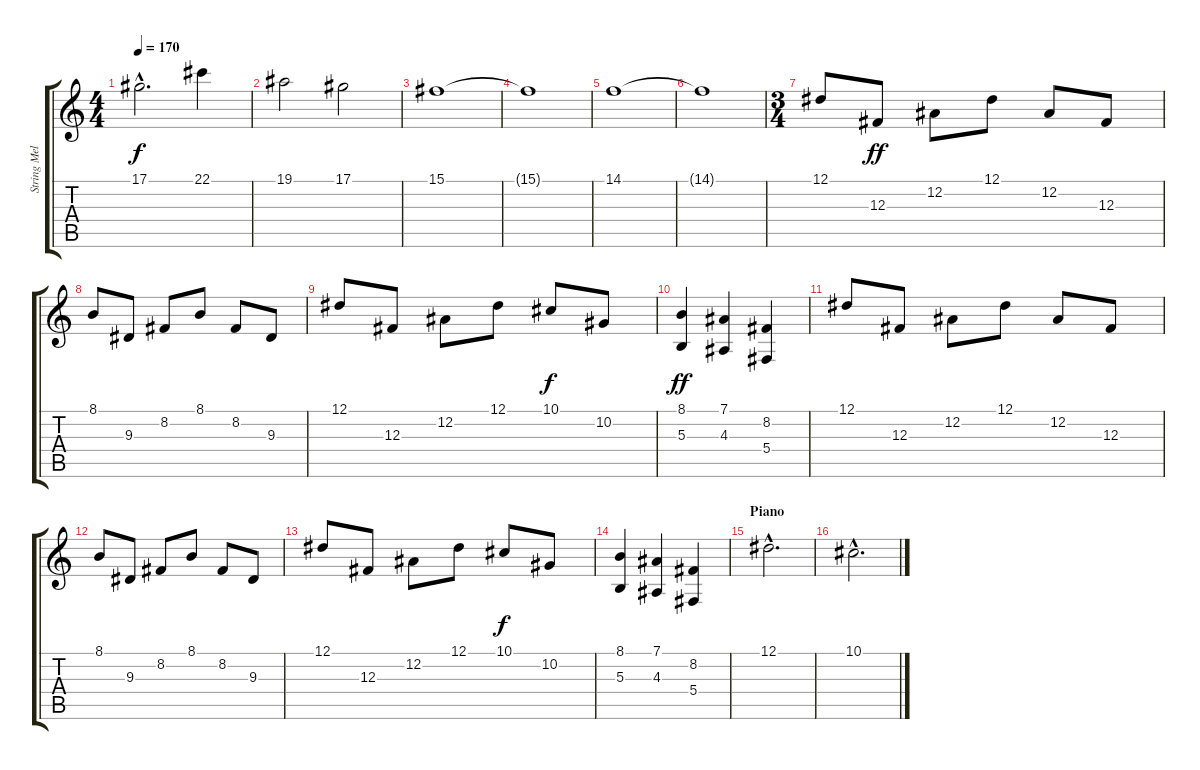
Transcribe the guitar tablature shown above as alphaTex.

\track ("String Melody" "String Mel") {instrument stringensemble1}
\staff {score tabs}
\tuning (Eb4 Bb3 Gb3 Db3 Ab2 Eb2) {hide}
\ts (4 4)
\tempo 170
\clef g2
\ks c
17.1{hac}.2{d dy f} 22.1.4 |
19.1.2 17.1.2 |
15.1.1 |
15.1{t}.1 |
14.1.1 |
14.1{t}.1 |
\ts (3 4)
\section ("" "")
12.1.8 12.3.8{dy ff} 12.2.8 12.1.8 12.2.8 12.3.8 |
8.1.8 9.3.8 8.2.8 8.1.8 8.2.8 9.3.8 |
12.1.8 12.3.8 12.2.8 12.1.8 10.1.8{dy f} 10.2.8 |
(8.1 5.3).4{dy ff} (7.1 4.3).4 (8.2 5.4).4 |
12.1.8 12.3.8 12.2.8 12.1.8 12.2.8 12.3.8 |
8.1.8 9.3.8 8.2.8 8.1.8 8.2.8 9.3.8 |
12.1.8 12.3.8 12.2.8 12.1.8 10.1.8{dy f} 10.2.8 |
(8.1 5.3).4 (7.1 4.3).4 (8.2 5.4).4 |
\section ("" "Piano")
12.1{hac}.2{d instrument choiraahs} |
10.1{hac}.2{d}
